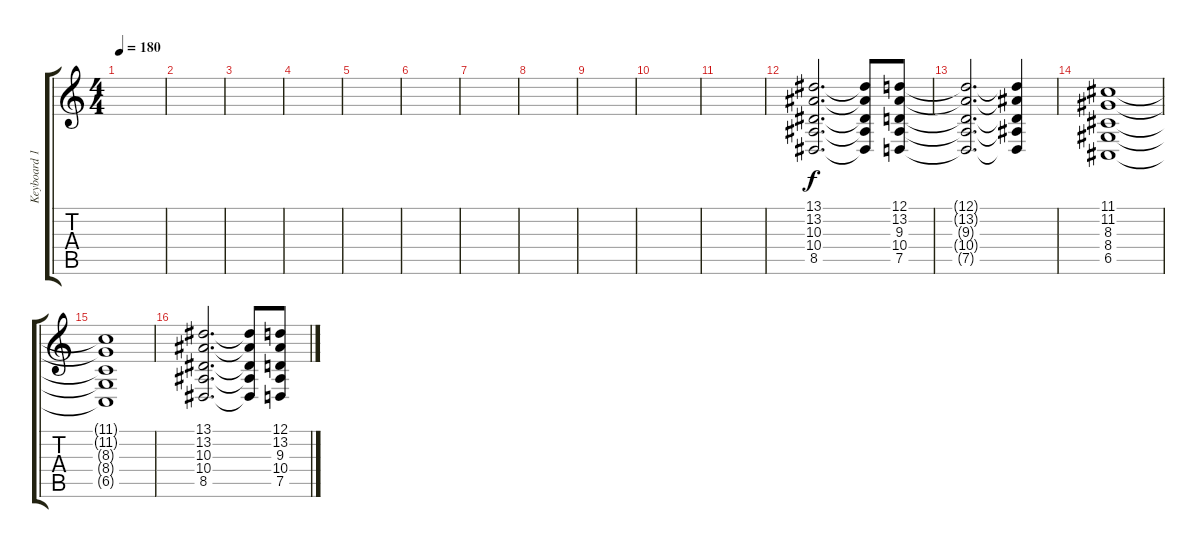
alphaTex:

\track ("Keyboard 1" "Keyboard 1") {instrument orchestrahit}
\staff {score tabs}
\tuning (D4 A3 F3 C3 G2 C2) {hide}
\ts (4 4)
\tempo 180
\clef g2
\ks c
|
|
|
|
|
|
|
|
|
|
|
(13.1 13.2 10.3 10.4 8.5).2{d instrument stringensemble1} (13.1{t} 13.2{t} 10.3{t} 10.4{t} 8.5{t}).8 (12.1 13.2 9.3 10.4 7.5).8 |
(12.1{t} 13.2{t} 9.3{t} 10.4{t} 7.5{t}).2{d instrument stringensemble1} (12.1{t} 13.2{t} 9.3{t} 10.4{t} 7.5{t}).4 |
(11.1 11.2 8.3 8.4 6.5).1 |
(11.1{t} 11.2{t} 8.3{t} 8.4{t} 6.5{t}).1 |
(13.1 13.2 10.3 10.4 8.5).2{d instrument stringensemble1} (13.1{t} 13.2{t} 10.3{t} 10.4{t} 8.5{t}).8 (12.1 13.2 9.3 10.4 7.5).8
